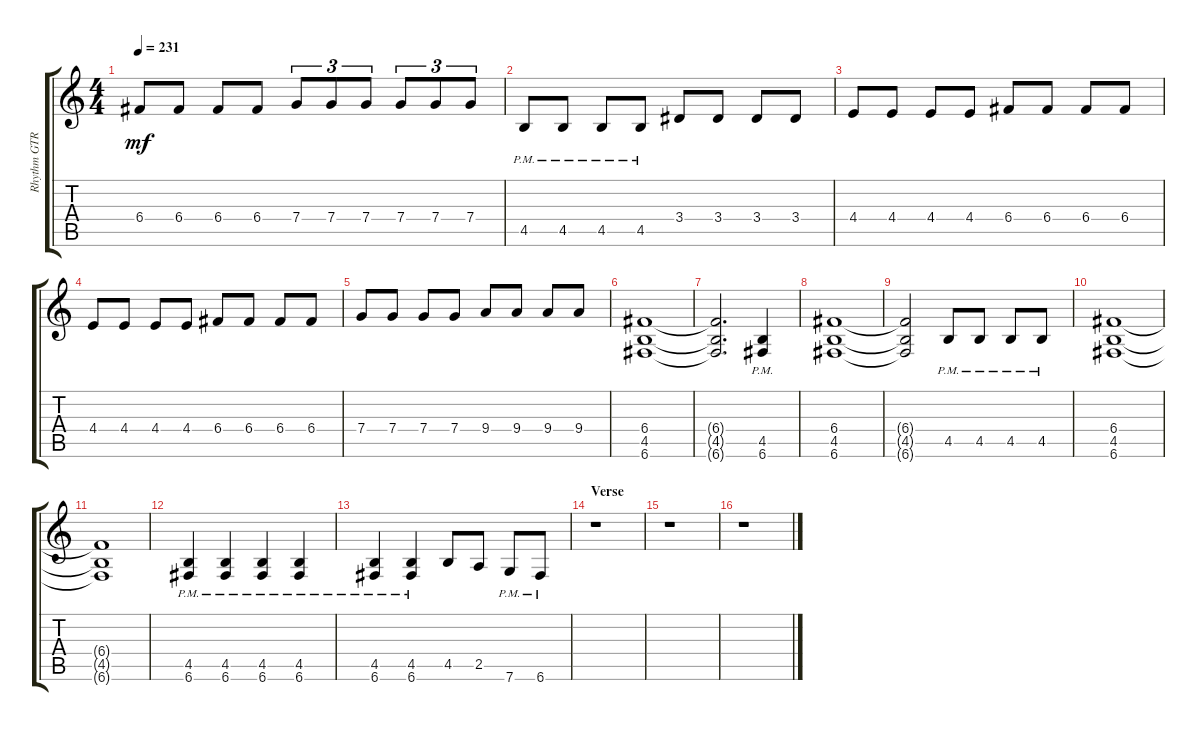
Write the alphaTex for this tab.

\track ("Rhythm GTR 2" "Rhythm GTR") {instrument distortionguitar}
\staff {score tabs}
\tuning (D4 A3 F3 C3 G2 C2) {hide}
\ts (4 4)
\tempo 231
\clef g2
\ks aminor
6.4.8{dy mf} 6.4.8 6.4.8 6.4.8 7.4.8{tu (3 2)} 7.4.8{tu (3 2)} 7.4.8{tu (3 2)} 7.4.8{tu (3 2)} 7.4.8{tu (3 2)} 7.4.8{tu (3 2)} |
4.5{pm}.8 4.5{pm}.8 4.5{pm}.8 4.5{pm}.8 3.4.8 3.4.8 3.4.8 3.4.8 |
4.4.8 4.4.8 4.4.8 4.4.8 6.4.8 6.4.8 6.4.8 6.4.8 |
4.4.8 4.4.8 4.4.8 4.4.8 6.4.8 6.4.8 6.4.8 6.4.8 |
7.4.8 7.4.8 7.4.8 7.4.8 9.4.8 9.4.8 9.4.8 9.4.8 |
(6.4 4.5 6.6).1 |
(6.4{t} 4.5{t} 6.6{t}).2{d} (4.5{pm} 6.6{pm}).4 |
(6.4 4.5 6.6).1 |
(6.4{t} 4.5{t} 6.6{t}).2 4.5{pm}.8 4.5{pm}.8 4.5{pm}.8 4.5{pm}.8 |
(6.4 4.5 6.6).1 |
(6.4{t} 4.5{t} 6.6{t}).1 |
(4.5{pm} 6.6{pm}).4 (4.5{pm} 6.6{pm}).4 (4.5{pm} 6.6{pm}).4 (4.5{pm} 6.6{pm}).4 |
(4.5{pm} 6.6{pm}).4 (4.5{pm} 6.6{pm}).4 4.5.8 2.5.8 7.6{pm}.8 6.6{pm}.8 |
\section ("" "Verse")
r.1 |
r.1 |
r.1
